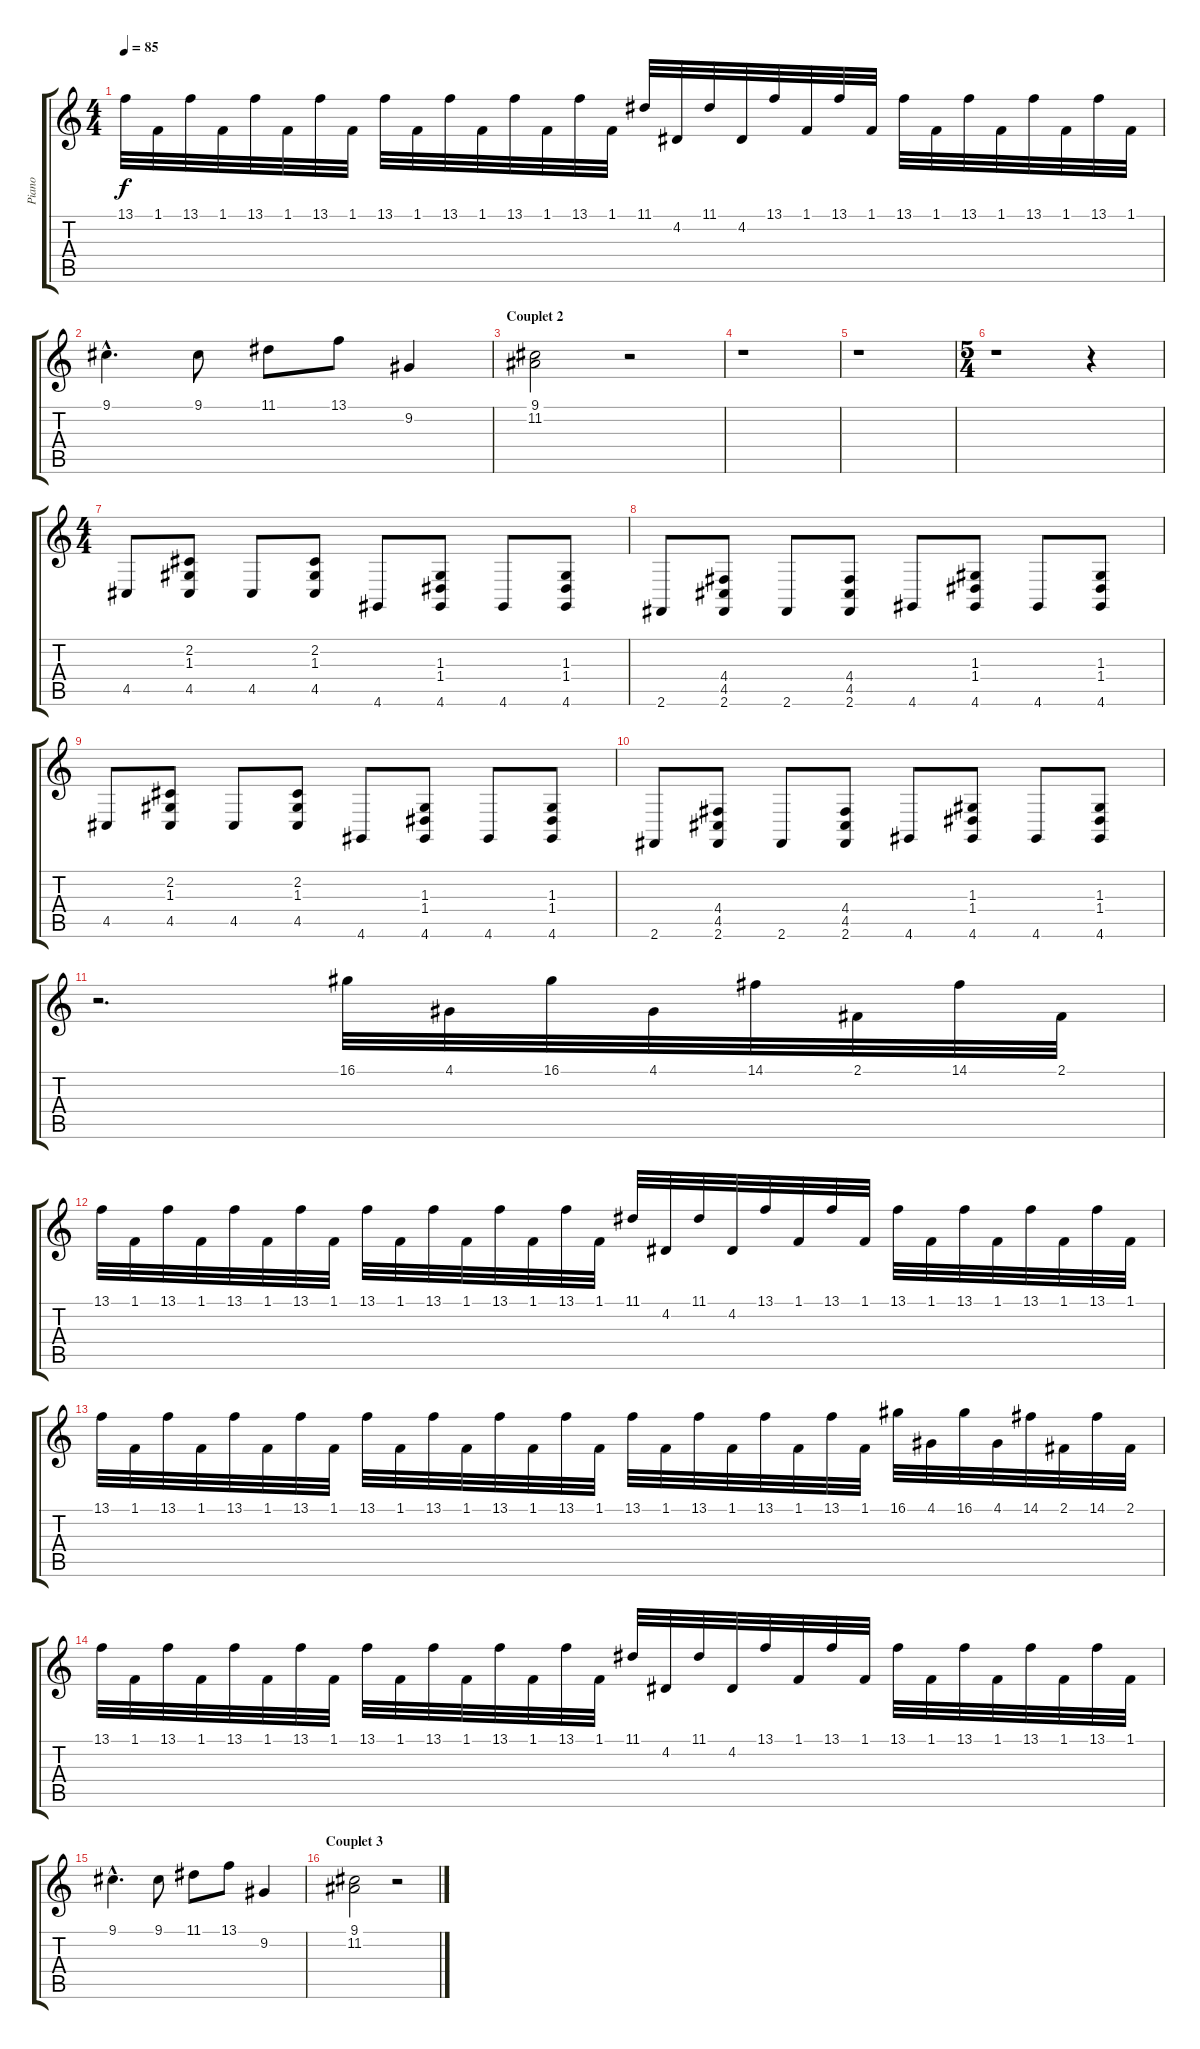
\track ("Piano" "Piano") {instrument acousticgrandpiano}
\staff {score tabs}
\tuning (E4 B3 G3 D3 A2 E2) {hide}
\ts (4 4)
\tempo 85
\clef g2
\ks c
13.1.32{dy f} 1.1.32 13.1.32 1.1.32 13.1.32 1.1.32 13.1.32 1.1.32 13.1.32 1.1.32 13.1.32 1.1.32 13.1.32 1.1.32 13.1.32 1.1.32 11.1.32 4.2.32 11.1.32 4.2.32 13.1.32 1.1.32 13.1.32 1.1.32 13.1.32 1.1.32 13.1.32 1.1.32 13.1.32 1.1.32 13.1.32 1.1.32 |
9.1{hac}.4{d} 9.1.8 11.1.8 13.1.8 9.2.4 |
\section ("" "Couplet 2")
(9.1 11.2).2 r.2 |
r.1 |
r.1 |
\ts (5 4)
r.1 r.4 |
\ts (4 4)
4.5.8 (2.2 1.3 4.5).8 4.5.8 (2.2 1.3 4.5).8 4.6.8 (1.3 1.4 4.6).8 4.6.8 (1.3 1.4 4.6).8 |
2.6.8 (4.4 4.5 2.6).8 2.6.8 (4.4 4.5 2.6).8 4.6.8 (1.3 1.4 4.6).8 4.6.8 (1.3 1.4 4.6).8 |
4.5.8 (2.2 1.3 4.5).8 4.5.8 (2.2 1.3 4.5).8 4.6.8 (1.3 1.4 4.6).8 4.6.8 (1.3 1.4 4.6).8 |
2.6.8 (4.4 4.5 2.6).8 2.6.8 (4.4 4.5 2.6).8 4.6.8 (1.3 1.4 4.6).8 4.6.8 (1.3 1.4 4.6).8 |
r.2{d} 16.1.32 4.1.32 16.1.32 4.1.32 14.1.32 2.1.32 14.1.32 2.1.32 |
13.1.32 1.1.32 13.1.32 1.1.32 13.1.32 1.1.32 13.1.32 1.1.32 13.1.32 1.1.32 13.1.32 1.1.32 13.1.32 1.1.32 13.1.32 1.1.32 11.1.32 4.2.32 11.1.32 4.2.32 13.1.32 1.1.32 13.1.32 1.1.32 13.1.32 1.1.32 13.1.32 1.1.32 13.1.32 1.1.32 13.1.32 1.1.32 |
13.1.32 1.1.32 13.1.32 1.1.32 13.1.32 1.1.32 13.1.32 1.1.32 13.1.32 1.1.32 13.1.32 1.1.32 13.1.32 1.1.32 13.1.32 1.1.32 13.1.32 1.1.32 13.1.32 1.1.32 13.1.32 1.1.32 13.1.32 1.1.32 16.1.32 4.1.32 16.1.32 4.1.32 14.1.32 2.1.32 14.1.32 2.1.32 |
13.1.32 1.1.32 13.1.32 1.1.32 13.1.32 1.1.32 13.1.32 1.1.32 13.1.32 1.1.32 13.1.32 1.1.32 13.1.32 1.1.32 13.1.32 1.1.32 11.1.32 4.2.32 11.1.32 4.2.32 13.1.32 1.1.32 13.1.32 1.1.32 13.1.32 1.1.32 13.1.32 1.1.32 13.1.32 1.1.32 13.1.32 1.1.32 |
9.1{hac}.4{d} 9.1.8 11.1.8 13.1.8 9.2.4 |
\section ("" "Couplet 3")
(9.1 11.2).2 r.2
